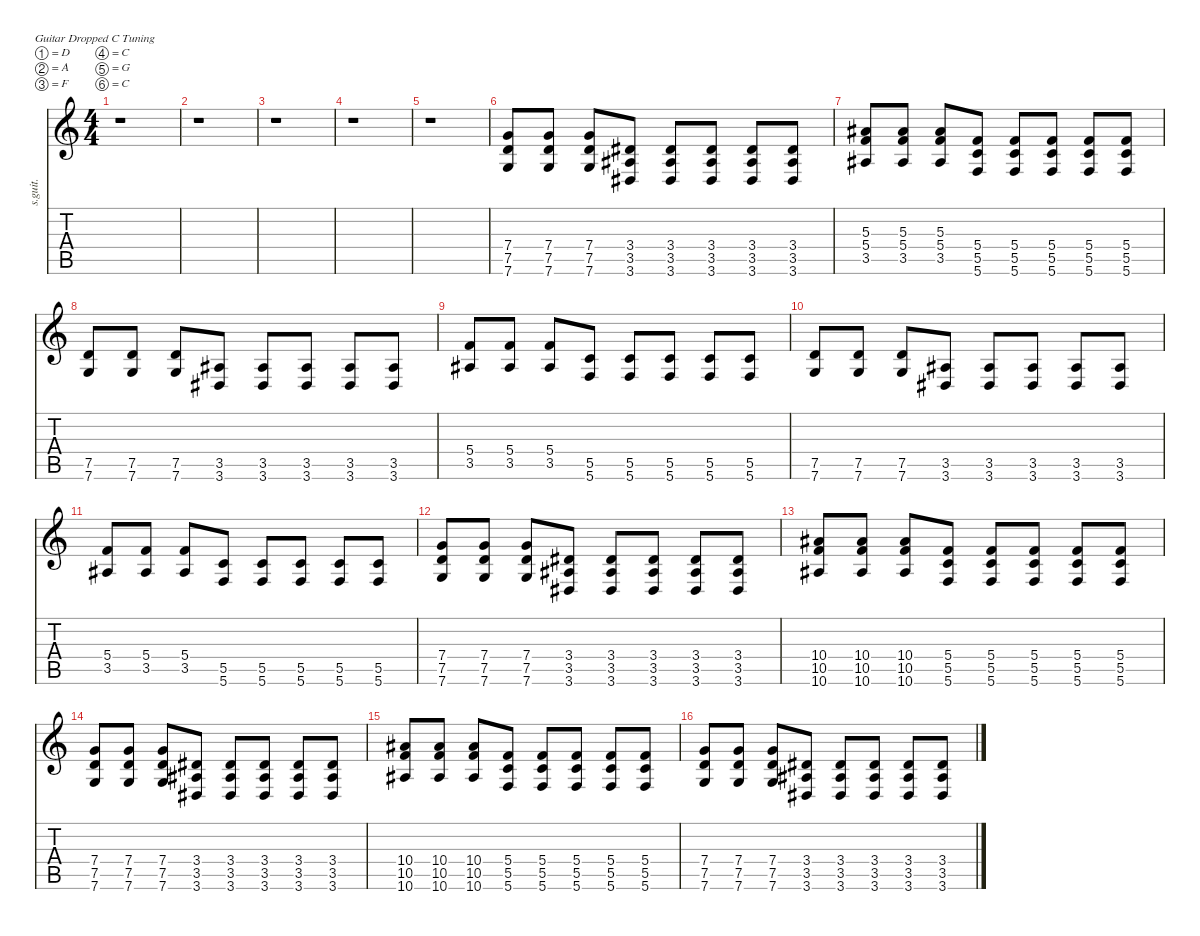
\defaultSystemsLayout 4
\hideDynamics
\bracketExtendMode nobrackets
\track ("" "s.guit.") {instrument distortionguitar}
\staff {score tabs}
\tuning (D4 A3 F3 C3 G2 C2)
\ts (4 4)
\tempo (95 hide)
\clef g2
\ks c
r.1{dy f} |
r.1 |
r.1 |
r.1 |
r.1 |
(7.4 7.5 7.6).8 (7.4 7.5 7.6).8 (7.4 7.5 7.6).8 (3.4{acc #} 3.5{acc #} 3.6{acc #}).8 (3.4{acc #} 3.5{acc #} 3.6{acc #}).8 (3.4{acc #} 3.5{acc #} 3.6{acc #}).8 (3.4{acc #} 3.5{acc #} 3.6{acc #}).8 (3.4{acc #} 3.5{acc #} 3.6{acc #}).8 |
(5.3{acc #} 5.4 3.5{acc #}).8 (5.3{acc #} 5.4 3.5{acc #}).8 (5.3{acc #} 5.4 3.5{acc #}).8 (5.4 5.5 5.6).8 (5.4 5.5 5.6).8 (5.4 5.5 5.6).8 (5.4 5.5 5.6).8 (5.4 5.5 5.6).8 |
(7.5 7.6).8 (7.5 7.6).8 (7.5 7.6).8 (3.5{acc #} 3.6{acc #}).8 (3.5{acc #} 3.6{acc #}).8 (3.5{acc #} 3.6{acc #}).8 (3.5{acc #} 3.6{acc #}).8 (3.5{acc #} 3.6{acc #}).8 |
(5.4 3.5{acc #}).8 (5.4 3.5{acc #}).8 (5.4 3.5{acc #}).8 (5.5 5.6).8 (5.5 5.6).8 (5.5 5.6).8 (5.5 5.6).8 (5.5 5.6).8 |
(7.5 7.6).8 (7.5 7.6).8 (7.5 7.6).8 (3.5{acc #} 3.6{acc #}).8 (3.5{acc #} 3.6{acc #}).8 (3.5{acc #} 3.6{acc #}).8 (3.5{acc #} 3.6{acc #}).8 (3.5{acc #} 3.6{acc #}).8 |
(5.4 3.5{acc #}).8 (5.4 3.5{acc #}).8 (5.4 3.5{acc #}).8 (5.5 5.6).8 (5.5 5.6).8 (5.5 5.6).8 (5.5 5.6).8 (5.5 5.6).8 |
(7.4 7.5 7.6).8 (7.4 7.5 7.6).8 (7.4 7.5 7.6).8 (3.4{acc #} 3.5{acc #} 3.6{acc #}).8 (3.4{acc #} 3.5{acc #} 3.6{acc #}).8 (3.4{acc #} 3.5{acc #} 3.6{acc #}).8 (3.4{acc #} 3.5{acc #} 3.6{acc #}).8 (3.4{acc #} 3.5{acc #} 3.6{acc #}).8 |
(10.4{acc #} 10.5 10.6{acc #}).8 (10.4{acc #} 10.5 10.6{acc #}).8 (10.4{acc #} 10.5 10.6{acc #}).8 (5.4 5.5 5.6).8 (5.4 5.5 5.6).8 (5.4 5.5 5.6).8 (5.4 5.5 5.6).8 (5.4 5.5 5.6).8 |
(7.4 7.5 7.6).8 (7.4 7.5 7.6).8 (7.4 7.5 7.6).8 (3.4{acc #} 3.5{acc #} 3.6{acc #}).8 (3.4{acc #} 3.5{acc #} 3.6{acc #}).8 (3.4{acc #} 3.5{acc #} 3.6{acc #}).8 (3.4{acc #} 3.5{acc #} 3.6{acc #}).8 (3.4{acc #} 3.5{acc #} 3.6{acc #}).8 |
(10.4{acc #} 10.5 10.6{acc #}).8 (10.4{acc #} 10.5 10.6{acc #}).8 (10.4{acc #} 10.5 10.6{acc #}).8 (5.4 5.5 5.6).8 (5.4 5.5 5.6).8 (5.4 5.5 5.6).8 (5.4 5.5 5.6).8 (5.4 5.5 5.6).8 |
(7.4 7.5 7.6).8 (7.4 7.5 7.6).8 (7.4 7.5 7.6).8 (3.4{acc #} 3.5{acc #} 3.6{acc #}).8 (3.4{acc #} 3.5{acc #} 3.6{acc #}).8 (3.4{acc #} 3.5{acc #} 3.6{acc #}).8 (3.4{acc #} 3.5{acc #} 3.6{acc #}).8 (3.4{acc #} 3.5{acc #} 3.6{acc #}).8
